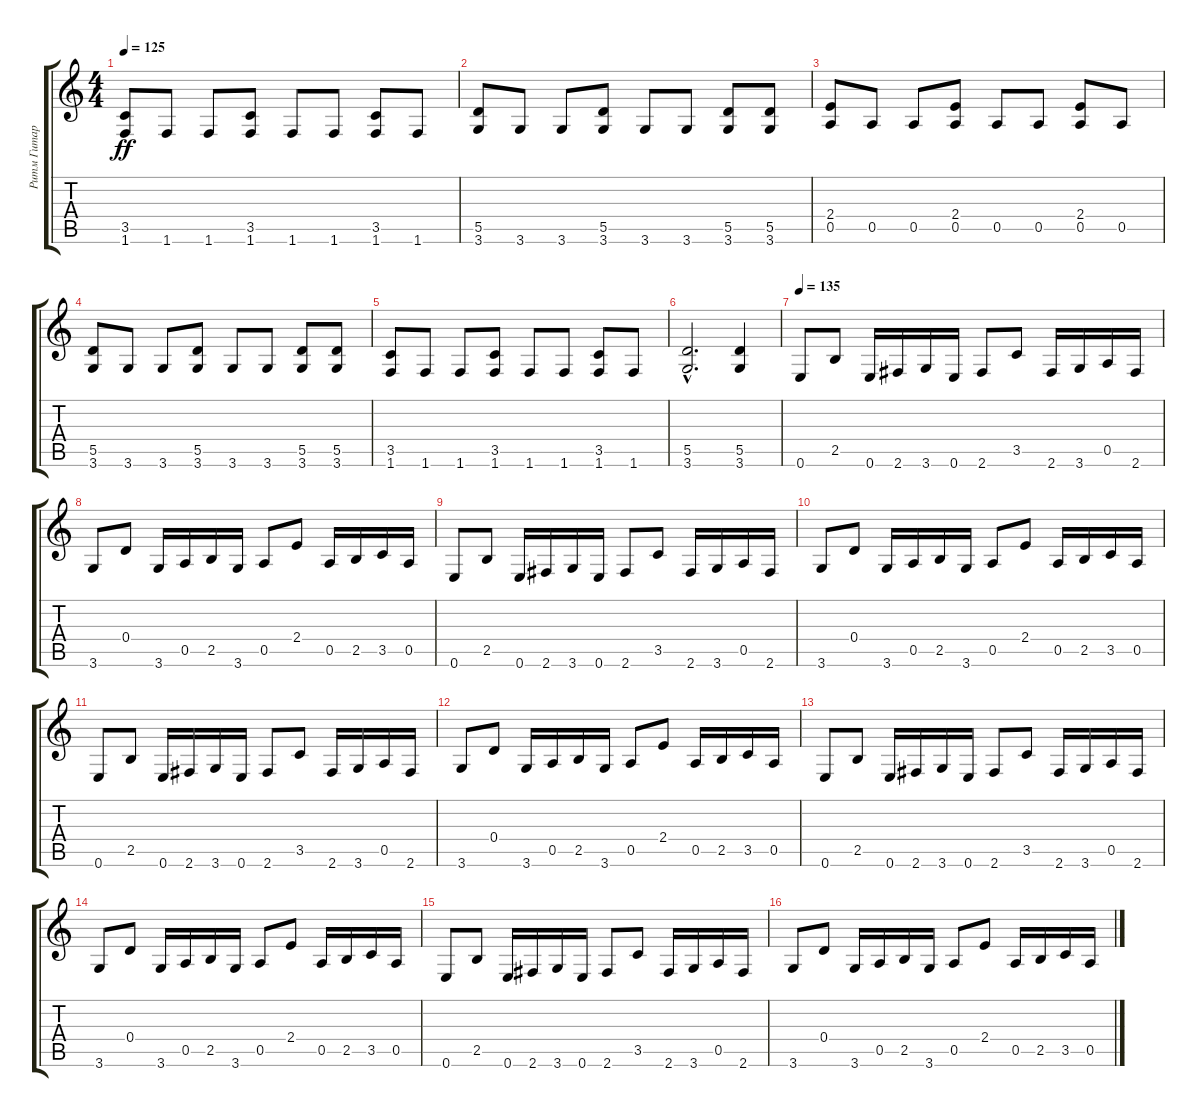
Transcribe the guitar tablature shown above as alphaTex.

\track ("Ритм Гитара" "Ритм Гитар") {instrument distortionguitar}
\staff {score tabs}
\tuning (E4 B3 G3 D3 A2 E2) {hide}
\ts (4 4)
\tempo 125
\clef g2
\ks c
(3.5 1.6).8{dy ff} 1.6.8 1.6.8 (3.5 1.6).8 1.6.8 1.6.8 (3.5 1.6).8 1.6.8 |
(5.5 3.6).8 3.6.8 3.6.8 (5.5 3.6).8 3.6.8 3.6.8 (5.5 3.6).8 (5.5 3.6).8 |
(2.4 0.5).8 0.5.8 0.5.8 (2.4 0.5).8 0.5.8 0.5.8 (2.4 0.5).8 0.5.8 |
(5.5 3.6).8 3.6.8 3.6.8 (5.5 3.6).8 3.6.8 3.6.8 (5.5 3.6).8 (5.5 3.6).8 |
(3.5 1.6).8 1.6.8 1.6.8 (3.5 1.6).8 1.6.8 1.6.8 (3.5 1.6).8 1.6.8 |
(5.5{hac} 3.6{hac}).2{d} (5.5 3.6).4 |
\tempo 135
0.6.8 2.5.8 0.6.16 2.6.16 3.6.16 0.6.16 2.6.8 3.5.8 2.6.16 3.6.16 0.5.16 2.6.16 |
3.6.8 0.4.8 3.6.16 0.5.16 2.5.16 3.6.16 0.5.8 2.4.8 0.5.16 2.5.16 3.5.16 0.5.16 |
0.6.8 2.5.8 0.6.16 2.6.16 3.6.16 0.6.16 2.6.8 3.5.8 2.6.16 3.6.16 0.5.16 2.6.16 |
3.6.8 0.4.8 3.6.16 0.5.16 2.5.16 3.6.16 0.5.8 2.4.8 0.5.16 2.5.16 3.5.16 0.5.16 |
0.6.8 2.5.8 0.6.16 2.6.16 3.6.16 0.6.16 2.6.8 3.5.8 2.6.16 3.6.16 0.5.16 2.6.16 |
3.6.8 0.4.8 3.6.16 0.5.16 2.5.16 3.6.16 0.5.8 2.4.8 0.5.16 2.5.16 3.5.16 0.5.16 |
0.6.8 2.5.8 0.6.16 2.6.16 3.6.16 0.6.16 2.6.8 3.5.8 2.6.16 3.6.16 0.5.16 2.6.16 |
3.6.8 0.4.8 3.6.16 0.5.16 2.5.16 3.6.16 0.5.8 2.4.8 0.5.16 2.5.16 3.5.16 0.5.16 |
0.6.8 2.5.8 0.6.16 2.6.16 3.6.16 0.6.16 2.6.8 3.5.8 2.6.16 3.6.16 0.5.16 2.6.16 |
3.6.8 0.4.8 3.6.16 0.5.16 2.5.16 3.6.16 0.5.8 2.4.8 0.5.16 2.5.16 3.5.16 0.5.16
